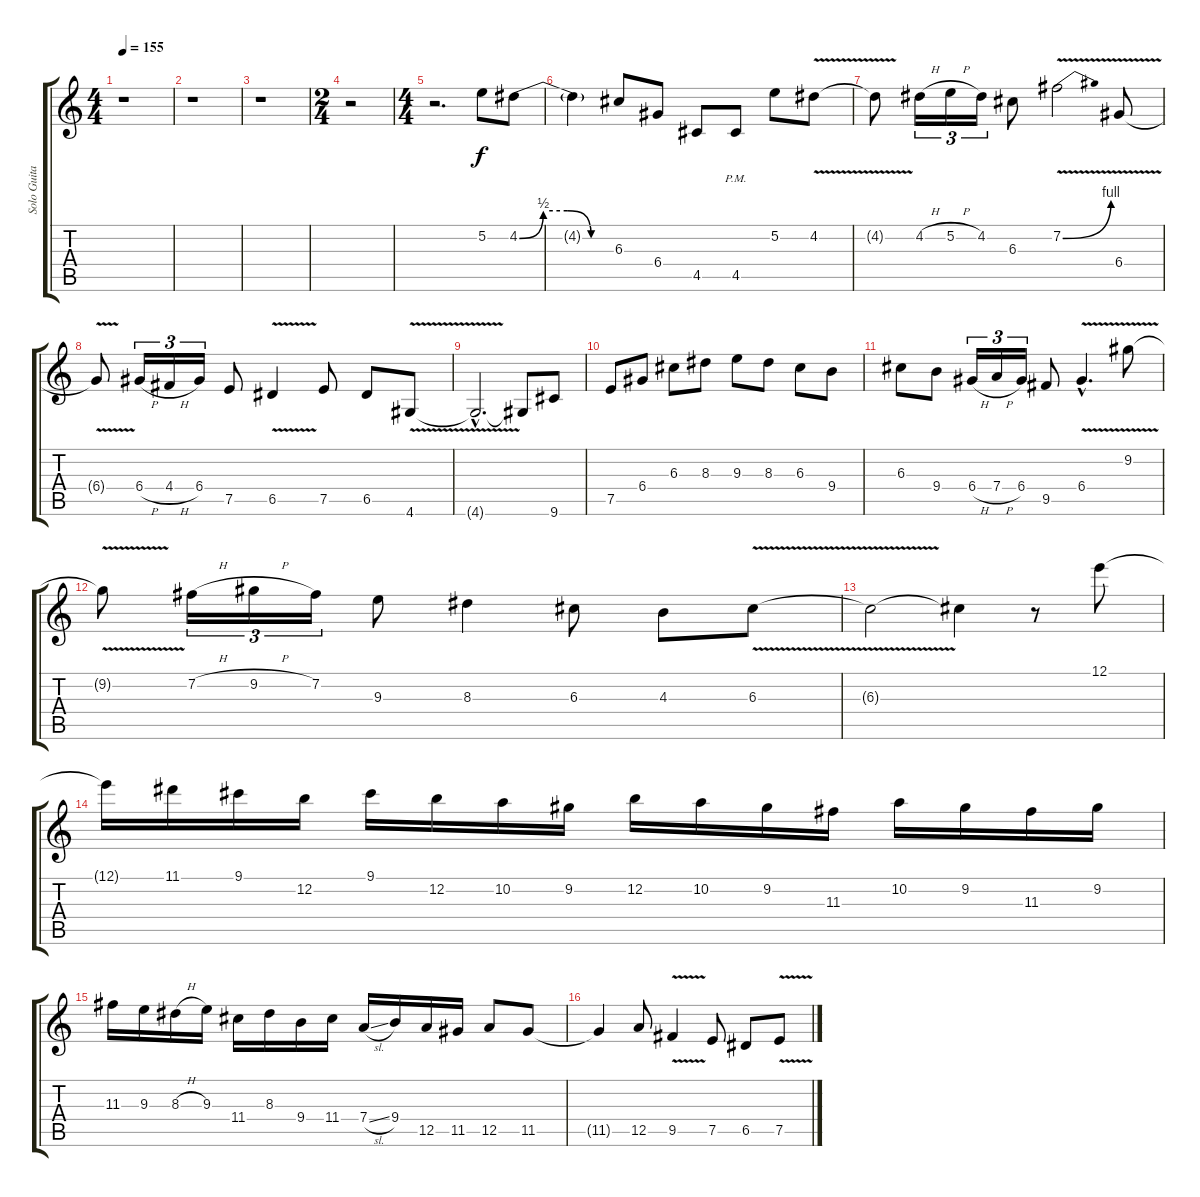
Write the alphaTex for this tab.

\track ("Solo Guitar" "Solo Guita") {instrument overdrivenguitar}
\staff {score tabs}
\tuning (E4 B3 G3 D3 A2 E2) {hide}
\ts (4 4)
\tempo 155
\clef g2
\ks c
r.1{dy f} |
r.1 |
r.1 |
\ts (2 4)
r.2 |
\ts (4 4)
r.2{d} 5.2.8 4.2{be (custom 0 0 15 2 30 2 45 0 60 0)}.8 |
4.2{t}.4 6.3.8 6.4.8 4.5.8 4.5{pm}.8 5.2.8 4.2{v}.8 |
4.2{t}.8 4.2{h}.16{tu (3 2)} 5.2{h}.16{tu (3 2)} 4.2.16{tu (3 2)} 6.3.8 7.2{be (bend 0 0 60 4) v}.2 6.4{v}.8 |
6.4{t}.8 6.4{h}.16{tu (3 2)} 4.4{h}.16{tu (3 2)} 6.4.16{tu (3 2)} 7.5.8 6.5{v}.4 7.5.8 6.5.8 4.6{v}.8 |
4.6{hac t}.2{d} 4.6{t}.8 9.6.8 |
7.5.8 6.4.8 6.3.8 8.3.8 9.3.8 8.3.8 6.3.8 9.4.8 |
6.3.8 9.4.8 6.4{h}.16{tu (3 2)} 7.4{h}.16{tu (3 2)} 6.4.16{tu (3 2)} 9.5.8 6.4{v hac}.4{d} 9.2{v}.8 |
9.2{t}.8 7.2{h}.16{tu (3 2)} 9.2{h}.16{tu (3 2)} 7.2.16{tu (3 2)} 9.3.8 8.3.4 6.3.8 4.3.8 6.3{v}.8 |
6.3{t}.2 6.3{t}.4 r.8 12.1.8 |
12.1{t}.16 11.1.16 9.1.16 12.2.16 9.1.16 12.2.16 10.2.16 9.2.16 12.2.16 10.2.16 9.2.16 11.3.16 10.2.16 9.2.16 11.3.16 9.2.16 |
11.3.16 9.3.16 8.3{h}.16 9.3.16 11.4.16 8.3.16 9.4.16 11.4.16 7.4{sl}.16 9.4.16 12.5.16 11.5.16 12.5.8 11.5.8 |
11.5{t}.4 12.5.8 9.5{v}.4 7.5.8 6.5.8 7.5{v}.8
